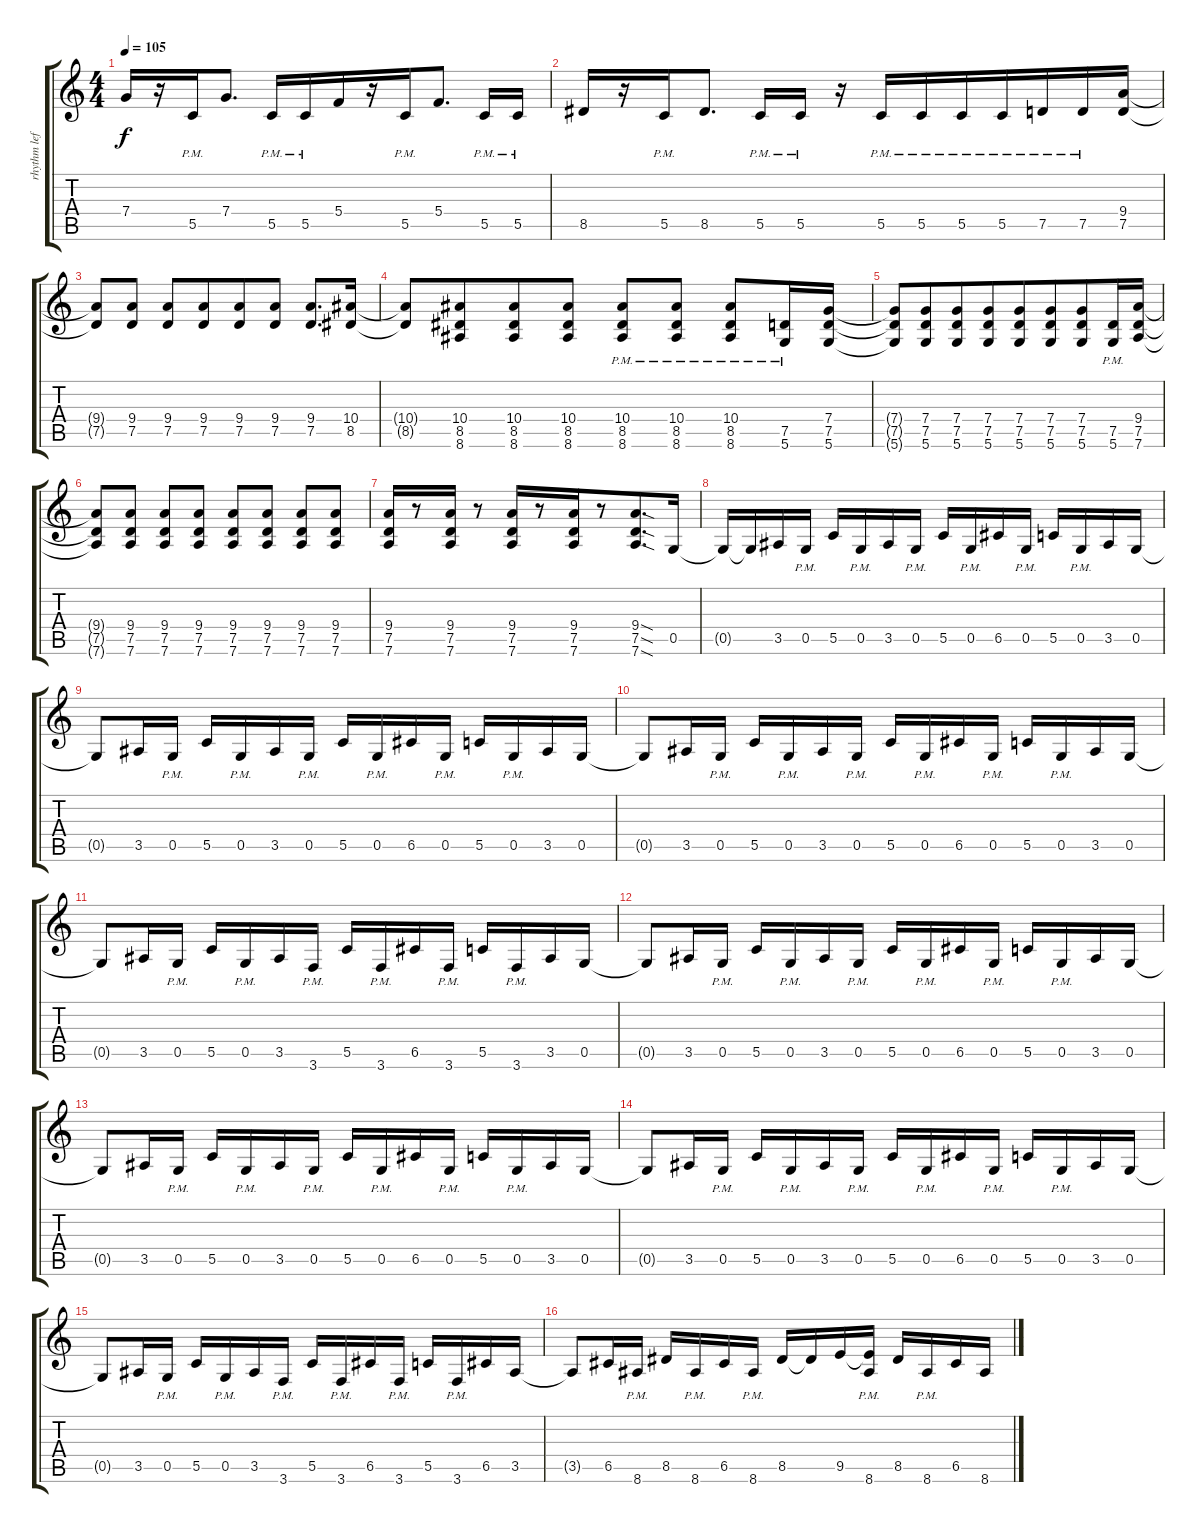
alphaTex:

\track ("rhythm left" "rhythm lef") {instrument distortionguitar}
\staff {score tabs}
\tuning (D4 A3 F3 C3 G2 D2) {hide}
\ts (4 4)
\tempo 105
\clef g2
\ks c
7.4.16{dy f beam merge} r.16 5.5{pm}.16 7.4.8{d} 5.5{pm}.16 5.5{pm}.16{beam merge} 5.4.16{beam merge} r.16 5.5{pm}.16 5.4.8{d} 5.5{pm}.16 5.5{pm}.16 |
8.5.16{beam merge} r.16 5.5{pm}.16 8.5.8{d} 5.5{pm}.16 5.5{pm}.16 r.16 5.5{pm}.16 5.5{pm}.16 5.5{pm}.16{beam merge} 5.5{pm}.16{beam merge} 7.5{pm}.16{beam merge} 7.5{pm}.16 (9.4 7.5).16 |
(9.4{t} 7.5{t}).8 (9.4 7.5).8 (9.4 7.5).8{beam merge} (9.4 7.5).8{beam merge} (9.4 7.5).8 (9.4 7.5).8 (9.4 7.5).8{d beam merge} (10.4 8.5).16 |
(10.4{t} 8.5{t}).8 (10.4 8.5 8.6).8{beam merge} (10.4 8.5 8.6).8 (10.4 8.5 8.6).8 (10.4{pm} 8.5{pm} 8.6{pm}).8 (10.4{pm} 8.5{pm} 8.6{pm}).8 (10.4{pm} 8.5{pm} 8.6{pm}).8{beam merge} (7.5{pm} 5.6{pm}).16{beam merge} (7.4 7.5 5.6).16 |
(7.4{t} 7.5{t} 5.6{t}).8 (7.4 7.5 5.6).8{beam merge} (7.4 7.5 5.6).8{beam merge} (7.4 7.5 5.6).8{beam merge} (7.4 7.5 5.6).8{beam merge} (7.4 7.5 5.6).8{beam merge} (7.4 7.5 5.6).8{beam merge} (7.5{pm} 5.6{pm}).16 (9.4 7.5 7.6).16 |
(9.4{t} 7.5{t} 7.6{t}).8{beam merge} (9.4 7.5 7.6).8 (9.4 7.5 7.6).8{beam merge} (9.4 7.5 7.6).8 (9.4 7.5 7.6).8 (9.4 7.5 7.6).8 (9.4 7.5 7.6).8{beam merge} (9.4 7.5 7.6).8 |
(9.4 7.5 7.6).16{beam merge} r.8 (9.4 7.5 7.6).16 r.8{beam merge} (9.4 7.5 7.6).16{beam merge} r.8 (9.4 7.5 7.6).16{beam merge} r.8{beam merge} (9.4{sod} 7.5{sod} 7.6{sod}).8{d} 0.5.16 |
0.5{t}.16{beam merge} 0.5{t}.16 3.5.16 0.5{pm}.16 5.5.16 0.5{pm}.16{beam merge} 3.5.16{beam merge} 0.5{pm}.16 5.5.16 0.5{pm}.16{beam merge} 6.5.16{beam merge} 0.5{pm}.16 5.5.16{beam merge} 0.5{pm}.16{beam merge} 3.5.16{beam merge} 0.5.16 |
0.5{t}.8 3.5.16 0.5{pm}.16 5.5.16 0.5{pm}.16{beam merge} 3.5.16{beam merge} 0.5{pm}.16 5.5.16 0.5{pm}.16{beam merge} 6.5.16{beam merge} 0.5{pm}.16 5.5.16{beam merge} 0.5{pm}.16{beam merge} 3.5.16{beam merge} 0.5.16 |
0.5{t}.8 3.5.16 0.5{pm}.16 5.5.16 0.5{pm}.16{beam merge} 3.5.16{beam merge} 0.5{pm}.16 5.5.16 0.5{pm}.16{beam merge} 6.5.16{beam merge} 0.5{pm}.16 5.5.16{beam merge} 0.5{pm}.16{beam merge} 3.5.16{beam merge} 0.5.16 |
0.5{t}.8 3.5.16 0.5{pm}.16 5.5.16 0.5{pm}.16{beam merge} 3.5.16{beam merge} 3.6{pm}.16 5.5.16 3.6{pm}.16{beam merge} 6.5.16{beam merge} 3.6{pm}.16 5.5.16{beam merge} 3.6{pm}.16{beam merge} 3.5.16{beam merge} 0.5.16 |
0.5{t}.8 3.5.16 0.5{pm}.16 5.5.16 0.5{pm}.16{beam merge} 3.5.16{beam merge} 0.5{pm}.16 5.5.16 0.5{pm}.16{beam merge} 6.5.16{beam merge} 0.5{pm}.16 5.5.16{beam merge} 0.5{pm}.16{beam merge} 3.5.16{beam merge} 0.5.16 |
0.5{t}.8 3.5.16 0.5{pm}.16 5.5.16 0.5{pm}.16{beam merge} 3.5.16{beam merge} 0.5{pm}.16 5.5.16 0.5{pm}.16{beam merge} 6.5.16{beam merge} 0.5{pm}.16 5.5.16{beam merge} 0.5{pm}.16{beam merge} 3.5.16{beam merge} 0.5.16 |
0.5{t}.8 3.5.16 0.5{pm}.16 5.5.16 0.5{pm}.16{beam merge} 3.5.16{beam merge} 0.5{pm}.16 5.5.16 0.5{pm}.16{beam merge} 6.5.16{beam merge} 0.5{pm}.16 5.5.16{beam merge} 0.5{pm}.16{beam merge} 3.5.16{beam merge} 0.5.16 |
0.5{t}.8 3.5.16 0.5{pm}.16 5.5.16 0.5{pm}.16{beam merge} 3.5.16{beam merge} 3.6{pm}.16 5.5.16 3.6{pm}.16{beam merge} 6.5.16{beam merge} 3.6{pm}.16 5.5.16{beam merge} 3.6{pm}.16{beam merge} 6.5.16{beam merge} 3.5.16 |
3.5{t}.8{beam merge} 6.5.16 8.6{pm}.16 8.5.16 8.6{pm}.16{beam merge} 6.5.16 8.6{pm}.16 8.5.16 8.5{t}.16{beam merge} 9.5.16{beam merge} (9.5{t} 8.6{pm}).16 8.5.16{beam merge} 8.6{pm}.16{beam merge} 6.5.16 8.6.16
